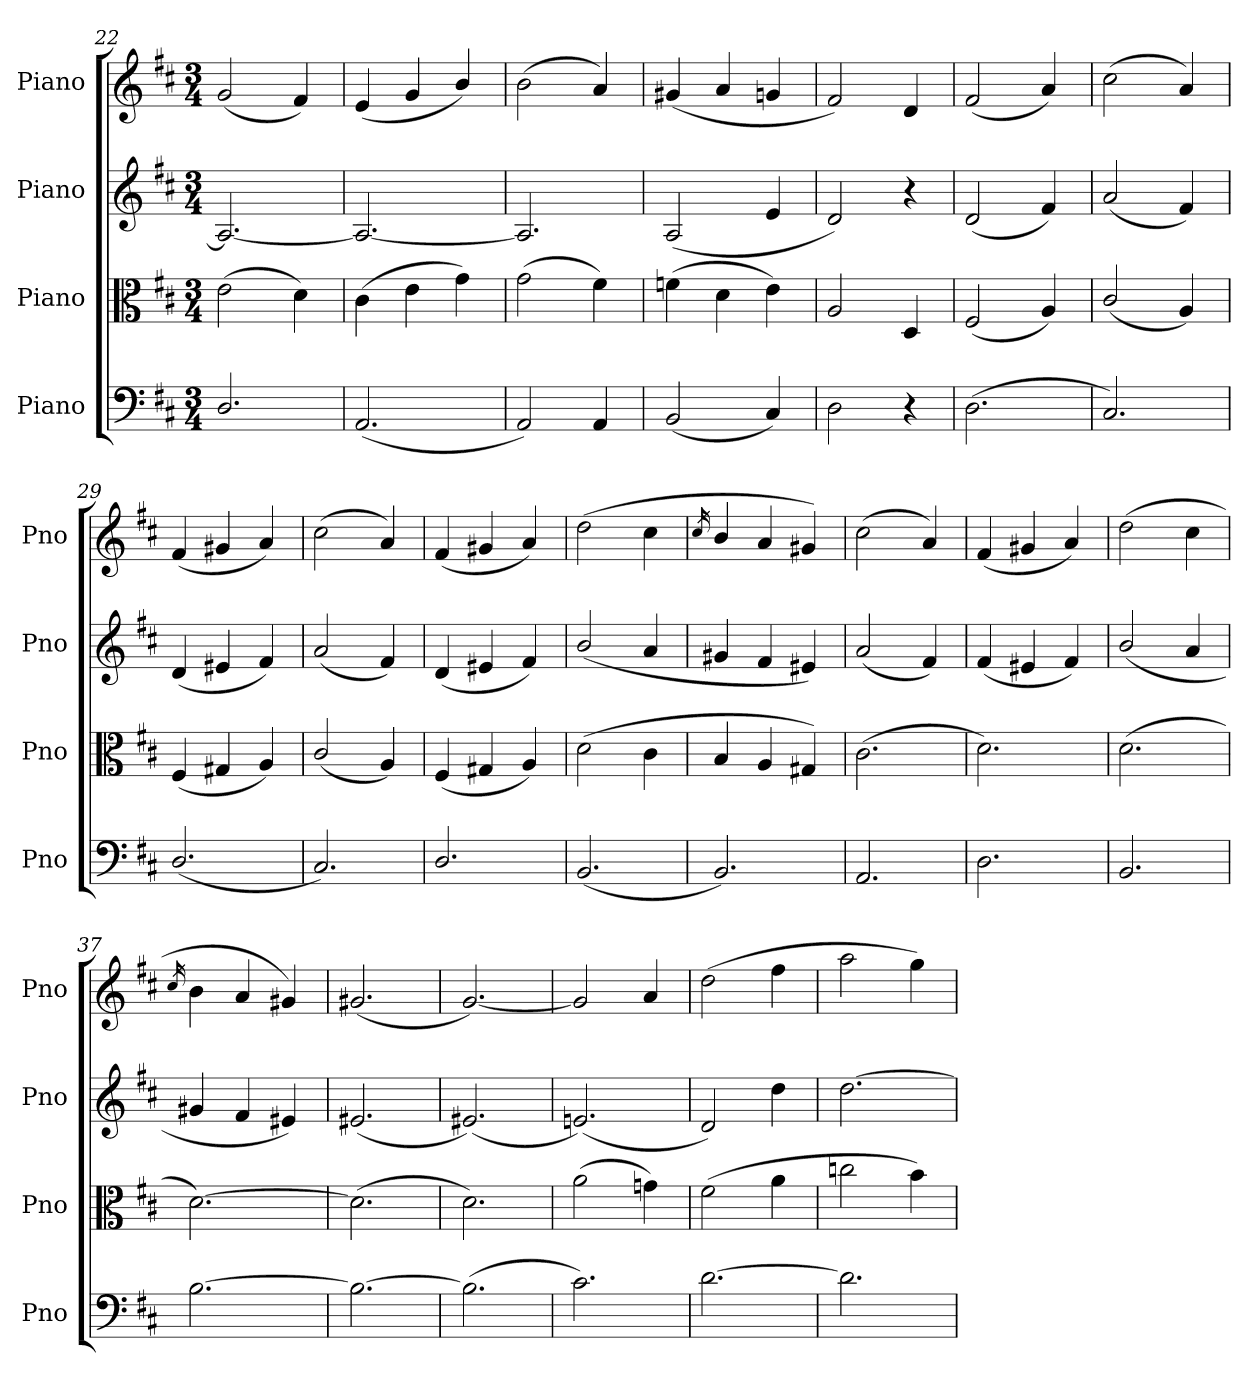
**kern	**kern	**kern	**kern
*part4	*part3	*part2	*part1
*staff4	*staff3	*staff2	*staff1
*I"Piano	*I"Piano	*I"Piano	*I"Piano
*I'Pno	*I'Pno	*I'Pno	*I'Pno
*clefF4	*clefC3	*clefG2	*clefG2
*k[f#c#]	*k[f#c#]	*k[f#c#]	*k[f#c#]
*M3/4	*M3/4	*M3/4	*M3/4
=22	=22	=22	=22
2.D/	(>2e\	2.A/_	(2g/
.	4d\)	.	4f#/)
=23	=23	=23	=23
(2.AA/	(>4c#\	2.A/_	(4e/
.	4e\	.	4g/
.	4g\)	.	4b/)
=24	=24	=24	=24
2AA/)	(>2g\	2.A/]	(>2b\
4AA/	4f#\)	.	4a/)
=25	=25	=25	=25
(2BB/	(>4fn\	(2A/	(4g#X/
.	4d\	.	4a/
4C#/)	4e\)	4e/	4gn/
=26	=26	=26	=26
2D\	2A/	2d/)	2f#/)
4r	4D/	4r	4d/
=27	=27	=27	=27
(>2.D\	(2F#/	(2d/	(2f#/
.	4A/)	4f#/)	4a/)
=28	=28	=28	=28
2.C#/)	(2c#/	(2a/	(>2cc#\
.	4A/)	4f#/)	4a/)
=29	=29	=29	=29
(2.D/	(4F#/	(4d/	(4f#/
.	4G#X/	4e#X/	4g#X/
.	4A/)	4f#/)	4a/)
=30	=30	=30	=30
2.C#/)	(2c#/	(2a/	(>2cc#\
.	4A/)	4f#/)	4a/)
=31	=31	=31	=31
2.D/	(4F#/	(4d/	(4f#/
.	4G#X/	4e#X/	4g#X/
.	4A/)	4f#/)	4a/)
=32	=32	=32	=32
(2.BB/	(>2d\	(>2b/	(>2dd\
.	4c#\	4a/	4cc#\
=33	=33	=33	=33
.	.	.	16qcc#/
2.BB/)	4B/	4g#X/	4b/
.	4A/	4f#/	4a/
.	4G#X/)	4e#X/)	4g#X/)
=34	=34	=34	=34
2.AA/	(>2.c#\	(2a/	(>2cc#\
.	.	4f#/)	4a/)
!!LO:LB:g=z
=35	=35	=35	=35
2.D\	2.d\)	(4f#/	(4f#/
.	.	4e#X/	4g#X/
.	.	4f#/)	4a/)
=36	=36	=36	=36
2.BB/	(>2.d\	(>2b/	(>2dd\
.	.	4a/	4cc#\
=37	=37	=37	=37
.	.	.	16qcc#/
[2.B\	[2.d\)	4g#X/	4b\
.	.	4f#/	4a/
.	.	4e#X/)	4g#X/)
=38	=38	=38	=38
2.B\_	(>2.d\]	(2.e#X/	(2.g#X/
=39	=39	=39	=39
(>2.B\]	2.d\)	(2.e#X/)	[2.g/)
=40	=40	=40	=40
2.c#\)	(>2a\	(2.en/)	2gn/]
.	4gn\)	.	4a/
=41	=41	=41	=41
[2.d\	(>2f#\	2d/)	(>2dd\
.	4a\	4dd\	4ff#\
=42	=42	=42	=42
2.d\]	2ccn\	[2.dd\	2aa\
.	4b\)	.	4gg\)
=	=	=	=
*-	*-	*-	*-
